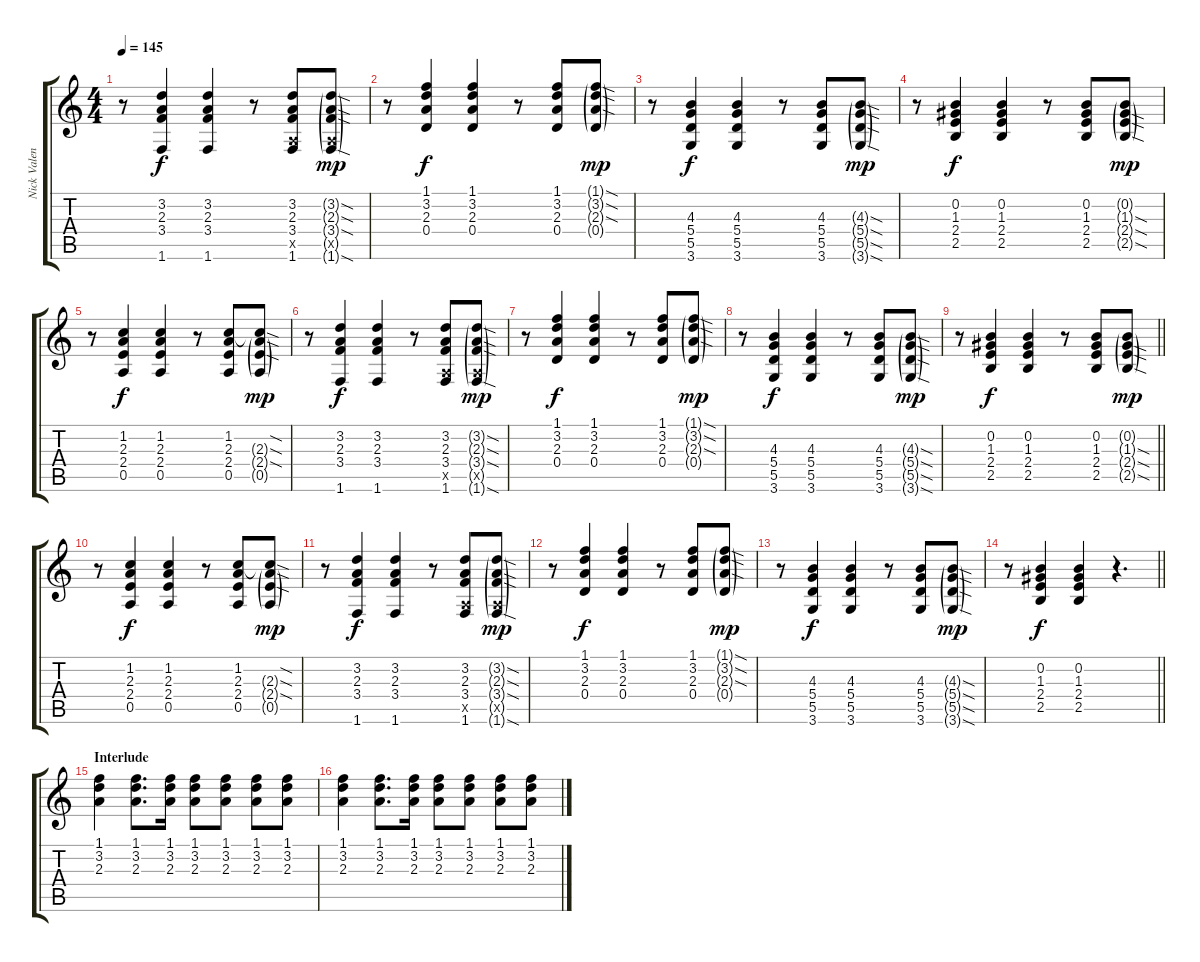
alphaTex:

\track ("Nick Valensi" "Nick Valen") {instrument electricguitarclean}
\staff {score tabs}
\tuning (E4 B3 G3 D3 A2 E2) {hide}
\ts (4 4)
\tempo 145
\clef g2
\ks c
r.8{dy mp} (3.2 2.3 3.4 1.6).4{dy f} (3.2 2.3 3.4 1.6).4 r.8 (3.2 2.3 3.4 0.5{x} 1.6).8 (3.2{sod g} 2.3{sod g} 3.4{sod g} 0.5{g x} 1.6{sod g}).8{dy mp} |
r.8 (1.1 3.2 2.3 0.4).4{dy f} (1.1 3.2 2.3 0.4).4 r.8 (1.1 3.2 2.3 0.4).8 (1.1{sod g} 3.2{sod g} 2.3{sod g} 0.4{g}).8{dy mp} |
r.8 (4.3 5.4 5.5 3.6).4{dy f} (4.3 5.4 5.5 3.6).4 r.8 (4.3 5.4 5.5 3.6).8 (4.3{sod g} 5.4{sod g} 5.5{sod g} 3.6{sod g}).8{dy mp} |
r.8 (0.2 1.3 2.4 2.5).4{dy f} (0.2 1.3 2.4 2.5).4 r.8 (0.2 1.3 2.4 2.5).8 (0.2{g} 1.3{sod g} 2.4{sod g} 2.5{sod g}).8{dy mp} |
r.8 (1.2 2.3 2.4 0.5).4{dy f} (1.2 2.3 2.4 0.5).4 r.8 (1.2 2.3 2.4 0.5).8 (1.2{sod t} 2.3{sod g} 2.4{sod g} 0.5{g}).8{dy mp} |
r.8 (3.2 2.3 3.4 1.6).4{dy f} (3.2 2.3 3.4 1.6).4 r.8 (3.2 2.3 3.4 0.5{x} 1.6).8 (3.2{sod g} 2.3{sod g} 3.4{sod g} 0.5{g x} 1.6{sod g}).8{dy mp} |
r.8 (1.1 3.2 2.3 0.4).4{dy f} (1.1 3.2 2.3 0.4).4 r.8 (1.1 3.2 2.3 0.4).8 (1.1{sod g} 3.2{sod g} 2.3{sod g} 0.4{g}).8{dy mp} |
r.8 (4.3 5.4 5.5 3.6).4{dy f} (4.3 5.4 5.5 3.6).4 r.8 (4.3 5.4 5.5 3.6).8 (4.3{sod g} 5.4{sod g} 5.5{sod g} 3.6{sod g}).8{dy mp} |
\barLineRight lightlight
r.8 (0.2 1.3 2.4 2.5).4{dy f} (0.2 1.3 2.4 2.5).4 r.8 (0.2 1.3 2.4 2.5).8 (0.2{g} 1.3{sod g} 2.4{sod g} 2.5{sod g}).8{dy mp} |
r.8 (1.2 2.3 2.4 0.5).4{dy f} (1.2 2.3 2.4 0.5).4 r.8 (1.2 2.3 2.4 0.5).8 (1.2{sod t} 2.3{sod g} 2.4{sod g} 0.5{g}).8{dy mp} |
r.8 (3.2 2.3 3.4 1.6).4{dy f} (3.2 2.3 3.4 1.6).4 r.8 (3.2 2.3 3.4 0.5{x} 1.6).8 (3.2{sod g} 2.3{sod g} 3.4{sod g} 0.5{g x} 1.6{sod g}).8{dy mp} |
r.8 (1.1 3.2 2.3 0.4).4{dy f} (1.1 3.2 2.3 0.4).4 r.8 (1.1 3.2 2.3 0.4).8 (1.1{sod g} 3.2{sod g} 2.3{sod g} 0.4{g}).8{dy mp} |
r.8 (4.3 5.4 5.5 3.6).4{dy f} (4.3 5.4 5.5 3.6).4 r.8 (4.3 5.4 5.5 3.6).8 (4.3{sod g} 5.4{sod g} 5.5{sod g} 3.6{sod g}).8{dy mp} |
\barLineRight lightlight
r.8 (0.2 1.3 2.4 2.5).4{dy f} (0.2 1.3 2.4 2.5).4 r.4{d} |
\section ("" "Interlude")
(1.1 3.2 2.3).4 (1.1 3.2 2.3).8{d} (1.1 3.2 2.3).16 (1.1 3.2 2.3).8 (1.1 3.2 2.3).8 (1.1 3.2 2.3).8 (1.1 3.2 2.3).8 |
(1.1 3.2 2.3).4 (1.1 3.2 2.3).8{d} (1.1 3.2 2.3).16 (1.1 3.2 2.3).8 (1.1 3.2 2.3).8 (1.1 3.2 2.3).8 (1.1 3.2 2.3).8
